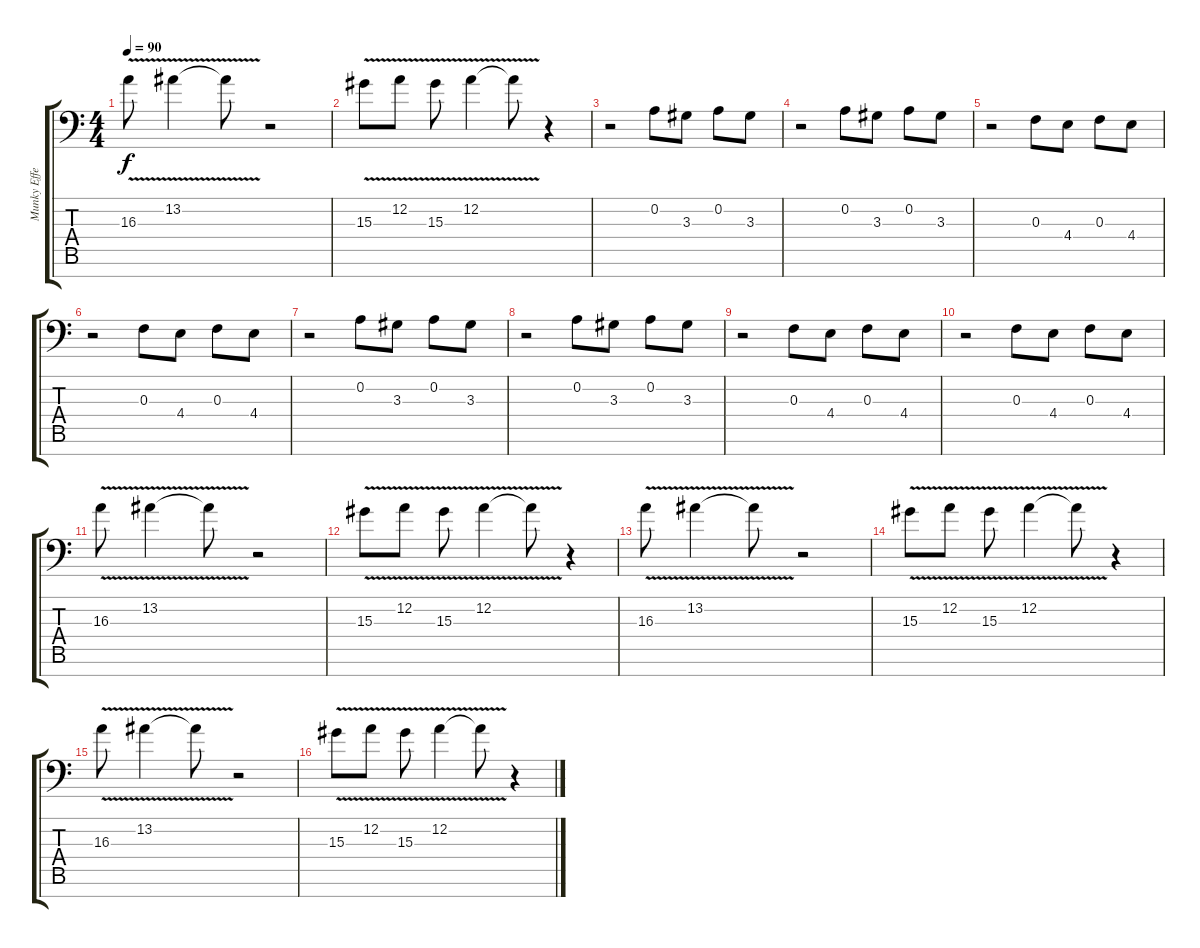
\track ("Munky Effect" "Munky Effe") {instrument lead5charang}
\staff {score tabs}
\tuning (D4 A3 F3 C3 G2 D2 A1) {hide}
\ts (4 4)
\tempo 90
\clef f4
\ks c
16.3{v}.8{dy f} 13.2{v}.4 13.2{t}.8 r.2 |
15.3{v}.8 12.2{v}.8 15.3{v}.8 12.2{v}.4 12.2{t}.8 r.4 |
r.2 0.2.8 3.3.8 0.2.8 3.3.8 |
r.2 0.2.8 3.3.8 0.2.8 3.3.8 |
r.2 0.3.8 4.4.8 0.3.8 4.4.8 |
r.2 0.3.8 4.4.8 0.3.8 4.4.8 |
r.2 0.2.8 3.3.8 0.2.8 3.3.8 |
r.2 0.2.8 3.3.8 0.2.8 3.3.8 |
r.2 0.3.8 4.4.8 0.3.8 4.4.8 |
r.2 0.3.8 4.4.8 0.3.8 4.4.8 |
16.3{v}.8{volume 9} 13.2{v}.4 13.2{t}.8 r.2 |
15.3{v}.8 12.2{v}.8 15.3{v}.8 12.2{v}.4 12.2{t}.8 r.4 |
16.3{v}.8 13.2{v}.4 13.2{t}.8 r.2 |
15.3{v}.8 12.2{v}.8 15.3{v}.8 12.2{v}.4 12.2{t}.8 r.4 |
16.3{v}.8 13.2{v}.4 13.2{t}.8 r.2 |
15.3{v}.8 12.2{v}.8 15.3{v}.8 12.2{v}.4 12.2{t}.8 r.4
